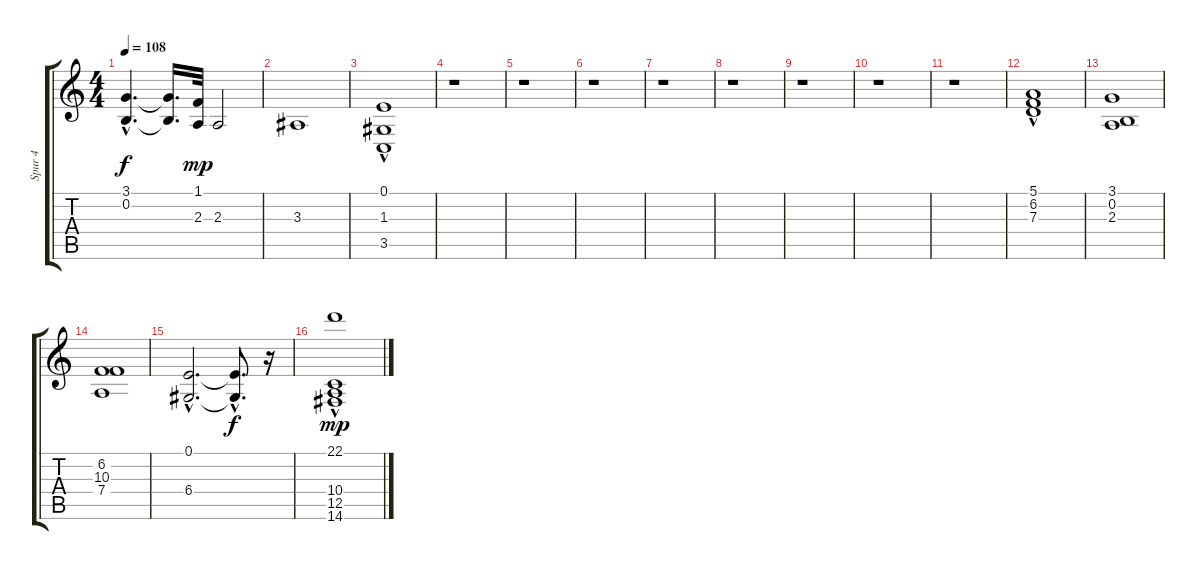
\track ("Spur 4" "Spur 4") {instrument stringensemble2}
\staff {score tabs}
\tuning (E4 B3 G3 D3 A2 E2) {hide}
\ts (4 4)
\tempo 108
\clef g2
\ks c
(3.1{hac t} 0.2{hac t}).4{d dy f} (3.1{t} 0.2{t}).16{d} (1.1 2.3).32{dy mp} 2.3.2 |
3.3.1 |
(0.1 1.3 3.5{hac}).1 |
r.1 |
r.1 |
r.1 |
r.1 |
r.1 |
r.1 |
r.1 |
r.1 |
(5.1{hac} 6.2 7.3).1 |
(3.1 0.2 2.3).1 |
(6.2 10.3 7.4).1 |
(0.1{hac} 6.4{hac}).2{d} (0.1{hac t} 6.4{hac t}).8{d dy f} r.16 |
(22.1 10.4 12.5 14.6{hac}).1{dy mp}
